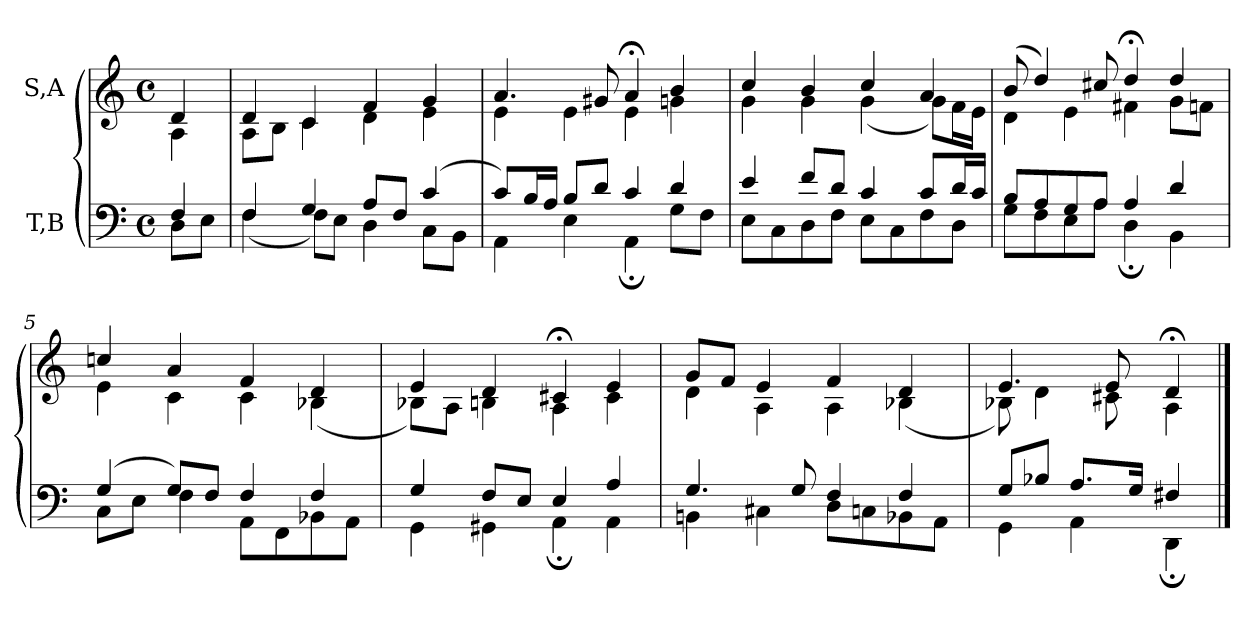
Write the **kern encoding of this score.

**kern	**kern
*part2	*part1
*staff2	*staff1
*I"T,B	*I"S,A
*clefF4	*clefG2
*k[]	*k[]
*M4/4	*M4/4
*met(c)	*met(c)
=	=
*^	*^
4F	8DL	4d	4A
.	8EJ	.	.
=1	=1	=1	=1
4F	(<4F	4d	8AL
.	.	.	8BJ
4G	8FL)	4c	4c
.	8EJ	.	.
8AL	4D	4f	4d
8FJ	.	.	.
(>4c	8CL	4g	4e
.	8BBJ	.	.
=2	=2	=2	=2
8cL)	4AA	4.a	4e
16BL	.	.	.
16AJJ	.	.	.
8BL	4E	.	4e
8dJ	.	8g#X	.
4c	4AA;	4a;<	4e
4d	8GL	4b	4gn
.	8FJ	.	.
=3	=3	=3	=3
4e	8EL	4cc	4g
.	8C	.	.
8fL	8D	4b	4g
8dJ	8FJ	.	.
4c	8EL	4cc	(<4g
.	8C	.	.
8cL	8F	4a	8gL)
16dL	8DJ	.	16fL
16cJJ	.	.	16eJJ
=4	=4	=4	=4
8BL	8GL	(>8b	4d
8A	8F	4dd)	.
8G	8E	.	4e
8AJ	8AJ	8cc#X	.
4A	4D;	4dd;<	4f#X
4d	4BB	4dd	8gL
.	.	.	8fnJ
=5	=5	=5	=5
(>4G	8CL	4ccn	4e
.	8EJ	.	.
8GL)	4F	4a	4c
8FJ	.	.	.
4F	8AAL	4f	4c
.	8FF	.	.
4F	8BB-X	4d	(<4B-X
.	8AAJ	.	.
=6	=6	=6	=6
4G	4GG	4e	8B-XL)
.	.	.	8AJ
8FL	4GG#X	4d	4Bn
8EJ	.	.	.
4E	4AA;	4c#X;<	4A
4A	4AA	4e	4c#
=7	=7	=7	=7
4.G	4BBn	8gL	4d
.	.	8fJ	.
.	4C#X	4e	4A
8G	.	.	.
4F	8DL	4f	4A
.	8Cn	.	.
4F	8BB-X	4d	(<4B-X
.	8AAJ	.	.
=8	=8	=8	=8
8GL	4GG	4.e	8B-X)
8B-XJ	.	.	4d
8.AL	4AA	.	.
.	.	8e	8c#X
16GJk	.	.	.
4F#X	4DD;	4d;<	4A
*v	*v	*	*
*	*v	*v
==	==
*-	*-
